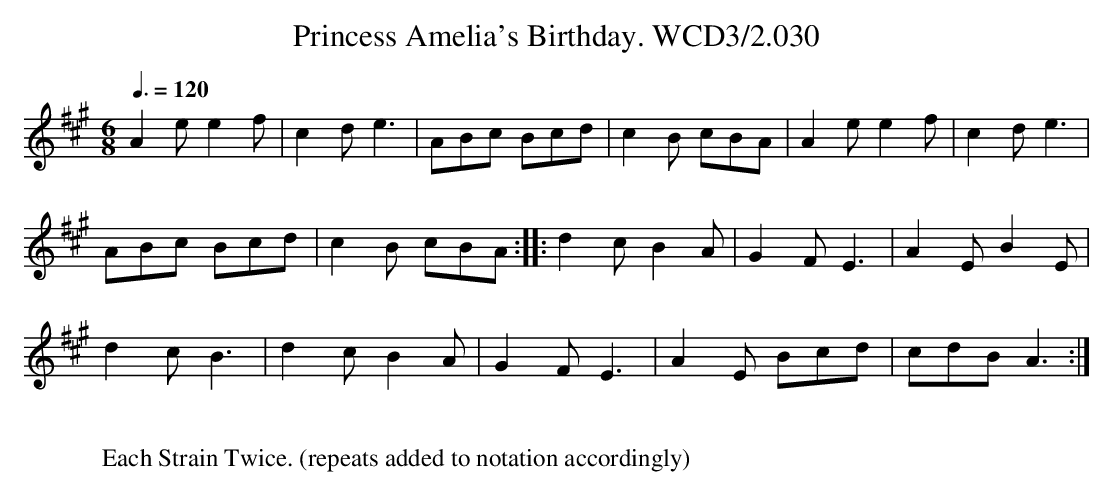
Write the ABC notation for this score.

X:1
T:Princess Amelia's Birthday. WCD3/2.030
M:6/8
L:1/8
Q:3/8=120
K:A
A2e e2f|c2d e3|ABc Bcd|c2B cBA|A2e e2f|c2d e3|
ABc Bcd|c2B cBA::d2c B2A|G2F E3|A2E B2E|
d2c B3|d2c B2A|G2F E3|A2E Bcd|cdB A3:|
W:
W:Each Strain Twice. (repeats added to notation accordingly)
